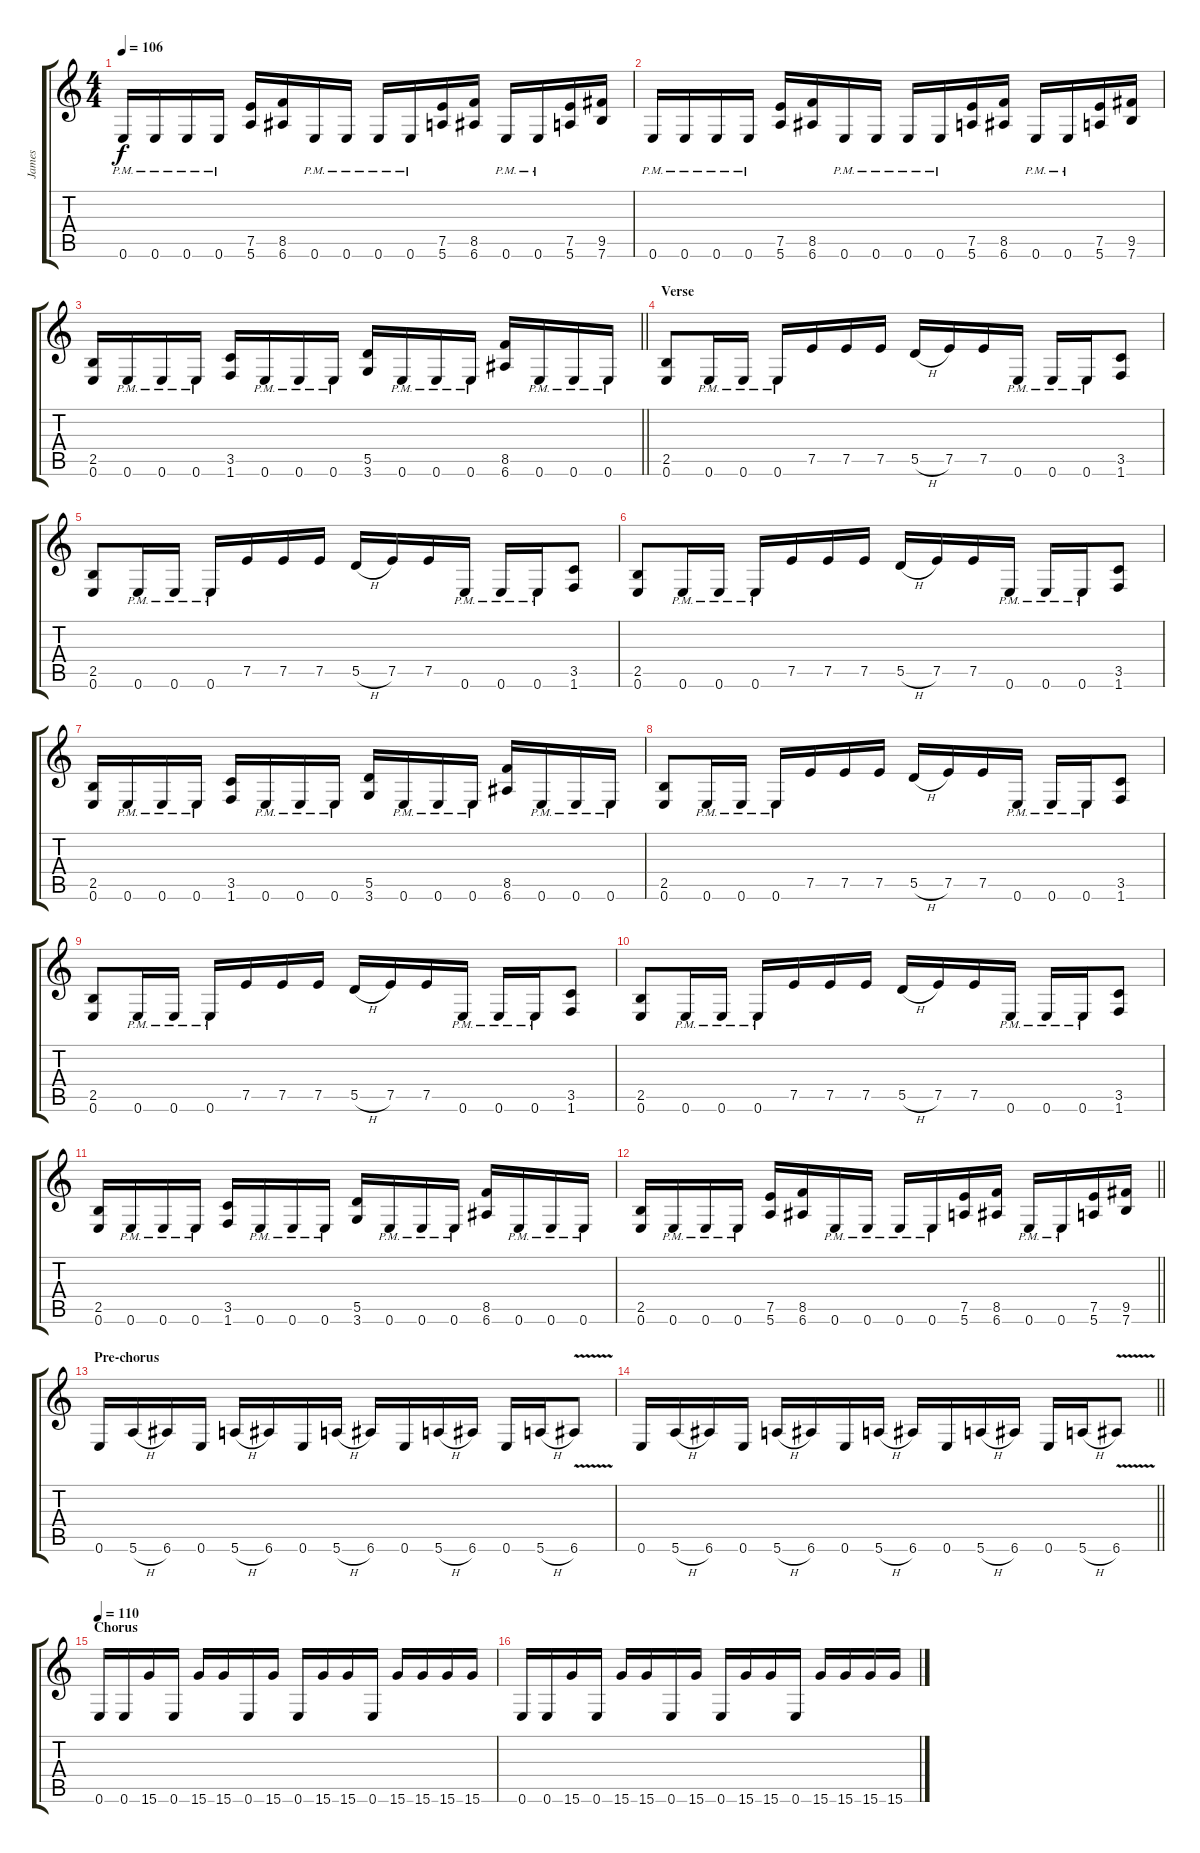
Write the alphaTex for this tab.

\track ("James" "James") {instrument distortionguitar}
\staff {score tabs}
\tuning (E4 B3 G3 D3 A2 E2) {hide}
\ts (4 4)
\tempo 106
\clef g2
\ks c
0.6{pm}.16{dy f} 0.6{pm}.16 0.6{pm}.16 0.6{pm}.16 (7.5 5.6).16 (8.5 6.6).16 0.6{pm}.16 0.6{pm}.16 0.6{pm}.16 0.6{pm}.16 (7.5 5.6).16 (8.5 6.6).16 0.6{pm}.16 0.6{pm}.16 (7.5 5.6).16 (9.5 7.6).16 |
0.6{pm}.16 0.6{pm}.16 0.6{pm}.16 0.6{pm}.16 (7.5 5.6).16 (8.5 6.6).16 0.6{pm}.16 0.6{pm}.16 0.6{pm}.16 0.6{pm}.16 (7.5 5.6).16 (8.5 6.6).16 0.6{pm}.16 0.6{pm}.16 (7.5 5.6).16 (9.5 7.6).16 |
\barLineRight lightlight
(2.5 0.6).16 0.6{pm}.16 0.6{pm}.16 0.6{pm}.16 (3.5 1.6).16 0.6{pm}.16 0.6{pm}.16 0.6{pm}.16 (5.5 3.6).16 0.6{pm}.16 0.6{pm}.16 0.6{pm}.16 (8.5 6.6).16 0.6{pm}.16 0.6{pm}.16 0.6{pm}.16 |
\section ("" "Verse")
(2.5 0.6).8 0.6{pm}.16 0.6{pm}.16 0.6{pm}.16 7.5.16 7.5.16 7.5.16 5.5{h}.16 7.5.16 7.5.16 0.6{pm}.16 0.6{pm}.16 0.6{pm}.16 (3.5 1.6).8 |
(2.5 0.6).8 0.6{pm}.16 0.6{pm}.16 0.6{pm}.16 7.5.16 7.5.16 7.5.16 5.5{h}.16 7.5.16 7.5.16 0.6{pm}.16 0.6{pm}.16 0.6{pm}.16 (3.5 1.6).8 |
(2.5 0.6).8 0.6{pm}.16 0.6{pm}.16 0.6{pm}.16 7.5.16 7.5.16 7.5.16 5.5{h}.16 7.5.16 7.5.16 0.6{pm}.16 0.6{pm}.16 0.6{pm}.16 (3.5 1.6).8 |
(2.5 0.6).16 0.6{pm}.16 0.6{pm}.16 0.6{pm}.16 (3.5 1.6).16 0.6{pm}.16 0.6{pm}.16 0.6{pm}.16 (5.5 3.6).16 0.6{pm}.16 0.6{pm}.16 0.6{pm}.16 (8.5 6.6).16 0.6{pm}.16 0.6{pm}.16 0.6{pm}.16 |
(2.5 0.6).8 0.6{pm}.16 0.6{pm}.16 0.6{pm}.16 7.5.16 7.5.16 7.5.16 5.5{h}.16 7.5.16 7.5.16 0.6{pm}.16 0.6{pm}.16 0.6{pm}.16 (3.5 1.6).8 |
(2.5 0.6).8 0.6{pm}.16 0.6{pm}.16 0.6{pm}.16 7.5.16 7.5.16 7.5.16 5.5{h}.16 7.5.16 7.5.16 0.6{pm}.16 0.6{pm}.16 0.6{pm}.16 (3.5 1.6).8 |
(2.5 0.6).8 0.6{pm}.16 0.6{pm}.16 0.6{pm}.16 7.5.16 7.5.16 7.5.16 5.5{h}.16 7.5.16 7.5.16 0.6{pm}.16 0.6{pm}.16 0.6{pm}.16 (3.5 1.6).8 |
(2.5 0.6).16 0.6{pm}.16 0.6{pm}.16 0.6{pm}.16 (3.5 1.6).16 0.6{pm}.16 0.6{pm}.16 0.6{pm}.16 (5.5 3.6).16 0.6{pm}.16 0.6{pm}.16 0.6{pm}.16 (8.5 6.6).16 0.6{pm}.16 0.6{pm}.16 0.6{pm}.16 |
\barLineRight lightlight
(2.5 0.6).16 0.6{pm}.16 0.6{pm}.16 0.6{pm}.16 (7.5 5.6).16 (8.5 6.6).16 0.6{pm}.16 0.6{pm}.16 0.6{pm}.16 0.6{pm}.16 (7.5 5.6).16 (8.5 6.6).16 0.6{pm}.16 0.6{pm}.16 (7.5 5.6).16 (9.5 7.6).16 |
\section ("" "Pre-chorus")
0.6.16 5.6{h}.16 6.6.16 0.6.16 5.6{h}.16 6.6.16 0.6.16 5.6{h}.16 6.6.16 0.6.16 5.6{h}.16 6.6.16 0.6.16 5.6{h}.16 6.6{v}.8 |
\barLineRight lightlight
0.6.16 5.6{h}.16 6.6.16 0.6.16 5.6{h}.16 6.6.16 0.6.16 5.6{h}.16 6.6.16 0.6.16 5.6{h}.16 6.6.16 0.6.16 5.6{h}.16 6.6{v}.8 |
\section ("" "Chorus")
\tempo 110
0.6.16 0.6.16 15.6.16 0.6.16 15.6.16 15.6.16 0.6.16 15.6.16 0.6.16 15.6.16 15.6.16 0.6.16 15.6.16 15.6.16 15.6.16 15.6.16 |
0.6.16 0.6.16 15.6.16 0.6.16 15.6.16 15.6.16 0.6.16 15.6.16 0.6.16 15.6.16 15.6.16 0.6.16 15.6.16 15.6.16 15.6.16 15.6.16
